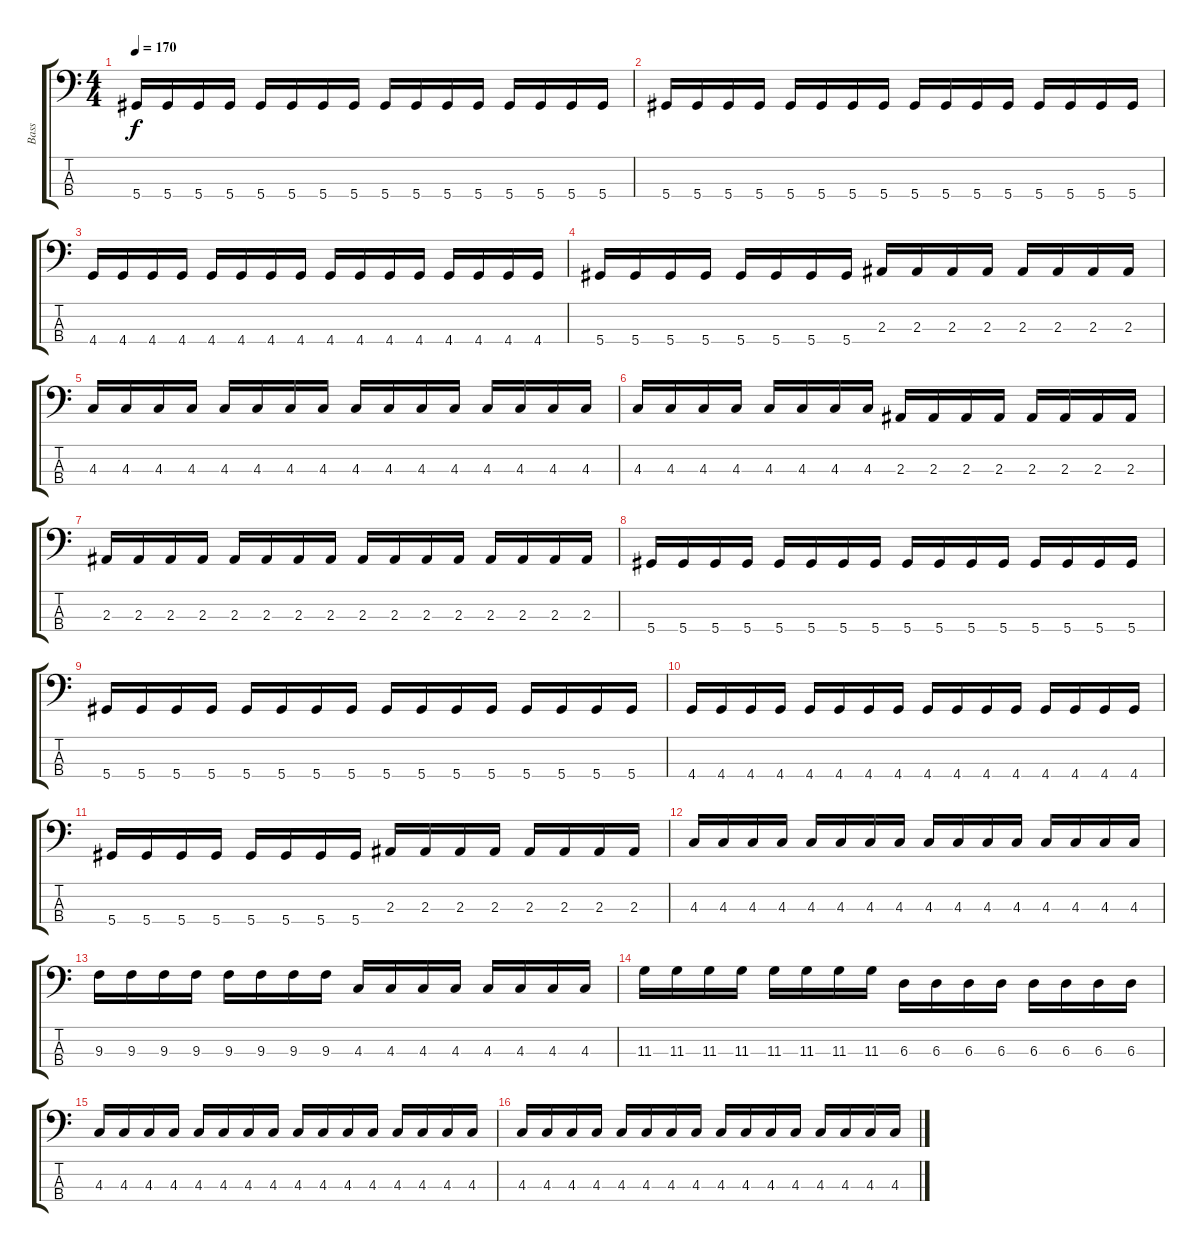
\track ("Bass" "Bass") {instrument electricbassfinger}
\staff {score tabs}
\tuning (Gb2 Db2 Ab1 Eb1) {hide}
\ts (4 4)
\tempo 170
\clef f4
\ks c
5.4.16{dy f} 5.4.16 5.4.16 5.4.16 5.4.16 5.4.16 5.4.16 5.4.16 5.4.16 5.4.16 5.4.16 5.4.16 5.4.16 5.4.16 5.4.16 5.4.16 |
5.4.16 5.4.16 5.4.16 5.4.16 5.4.16 5.4.16 5.4.16 5.4.16 5.4.16 5.4.16 5.4.16 5.4.16 5.4.16 5.4.16 5.4.16 5.4.16 |
4.4.16 4.4.16 4.4.16 4.4.16 4.4.16 4.4.16 4.4.16 4.4.16 4.4.16 4.4.16 4.4.16 4.4.16 4.4.16 4.4.16 4.4.16 4.4.16 |
5.4.16 5.4.16 5.4.16 5.4.16 5.4.16 5.4.16 5.4.16 5.4.16 2.3.16 2.3.16 2.3.16 2.3.16 2.3.16 2.3.16 2.3.16 2.3.16 |
4.3.16 4.3.16 4.3.16 4.3.16 4.3.16 4.3.16 4.3.16 4.3.16 4.3.16 4.3.16 4.3.16 4.3.16 4.3.16 4.3.16 4.3.16 4.3.16 |
4.3.16 4.3.16 4.3.16 4.3.16 4.3.16 4.3.16 4.3.16 4.3.16 2.3.16 2.3.16 2.3.16 2.3.16 2.3.16 2.3.16 2.3.16 2.3.16 |
2.3.16 2.3.16 2.3.16 2.3.16 2.3.16 2.3.16 2.3.16 2.3.16 2.3.16 2.3.16 2.3.16 2.3.16 2.3.16 2.3.16 2.3.16 2.3.16 |
5.4.16 5.4.16 5.4.16 5.4.16 5.4.16 5.4.16 5.4.16 5.4.16 5.4.16 5.4.16 5.4.16 5.4.16 5.4.16 5.4.16 5.4.16 5.4.16 |
5.4.16 5.4.16 5.4.16 5.4.16 5.4.16 5.4.16 5.4.16 5.4.16 5.4.16 5.4.16 5.4.16 5.4.16 5.4.16 5.4.16 5.4.16 5.4.16 |
4.4.16 4.4.16 4.4.16 4.4.16 4.4.16 4.4.16 4.4.16 4.4.16 4.4.16 4.4.16 4.4.16 4.4.16 4.4.16 4.4.16 4.4.16 4.4.16 |
5.4.16 5.4.16 5.4.16 5.4.16 5.4.16 5.4.16 5.4.16 5.4.16 2.3.16 2.3.16 2.3.16 2.3.16 2.3.16 2.3.16 2.3.16 2.3.16 |
4.3.16 4.3.16 4.3.16 4.3.16 4.3.16 4.3.16 4.3.16 4.3.16 4.3.16 4.3.16 4.3.16 4.3.16 4.3.16 4.3.16 4.3.16 4.3.16 |
9.3.16 9.3.16 9.3.16 9.3.16 9.3.16 9.3.16 9.3.16 9.3.16 4.3.16 4.3.16 4.3.16 4.3.16 4.3.16 4.3.16 4.3.16 4.3.16 |
11.3.16 11.3.16 11.3.16 11.3.16 11.3.16 11.3.16 11.3.16 11.3.16 6.3.16 6.3.16 6.3.16 6.3.16 6.3.16 6.3.16 6.3.16 6.3.16 |
4.3.16 4.3.16 4.3.16 4.3.16 4.3.16 4.3.16 4.3.16 4.3.16 4.3.16 4.3.16 4.3.16 4.3.16 4.3.16 4.3.16 4.3.16 4.3.16 |
4.3.16 4.3.16 4.3.16 4.3.16 4.3.16 4.3.16 4.3.16 4.3.16 4.3.16 4.3.16 4.3.16 4.3.16 4.3.16 4.3.16 4.3.16 4.3.16
